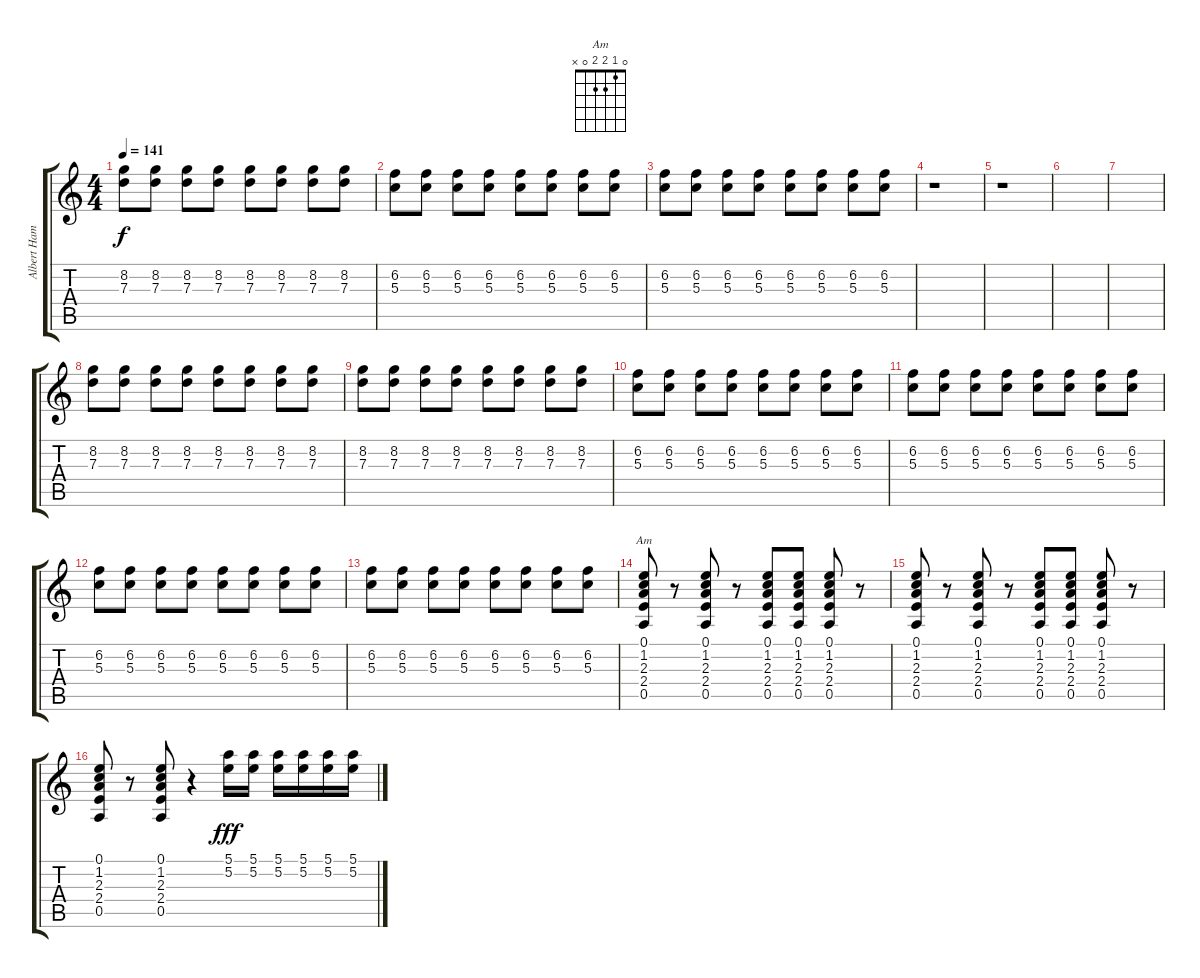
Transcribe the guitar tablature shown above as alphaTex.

\track ("Albert Hammond Jr. - Rhythm Guitar" "Albert Ham") {instrument distortionguitar}
\staff {score tabs}
\tuning (E4 B3 G3 D3 A2 E2) {hide}
\chord ("Am" 0 1 2 2 0 x)
\ts (4 4)
\tempo 141
\clef g2
\ks c
(8.2 7.3).8{dy f} (8.2 7.3).8 (8.2 7.3).8 (8.2 7.3).8 (8.2 7.3).8 (8.2 7.3).8 (8.2 7.3).8 (8.2 7.3).8 |
(6.2 5.3).8 (6.2 5.3).8 (6.2 5.3).8 (6.2 5.3).8 (6.2 5.3).8 (6.2 5.3).8 (6.2 5.3).8 (6.2 5.3).8 |
(6.2 5.3).8 (6.2 5.3).8 (6.2 5.3).8 (6.2 5.3).8 (6.2 5.3).8 (6.2 5.3).8 (6.2 5.3).8 (6.2 5.3).8 |
r.1 |
r.1 |
|
|
(8.2 7.3).8 (8.2 7.3).8 (8.2 7.3).8 (8.2 7.3).8 (8.2 7.3).8 (8.2 7.3).8 (8.2 7.3).8 (8.2 7.3).8 |
(8.2 7.3).8 (8.2 7.3).8 (8.2 7.3).8 (8.2 7.3).8 (8.2 7.3).8 (8.2 7.3).8 (8.2 7.3).8 (8.2 7.3).8 |
(6.2 5.3).8 (6.2 5.3).8 (6.2 5.3).8 (6.2 5.3).8 (6.2 5.3).8 (6.2 5.3).8 (6.2 5.3).8 (6.2 5.3).8 |
(6.2 5.3).8 (6.2 5.3).8 (6.2 5.3).8 (6.2 5.3).8 (6.2 5.3).8 (6.2 5.3).8 (6.2 5.3).8 (6.2 5.3).8 |
(6.2 5.3).8 (6.2 5.3).8 (6.2 5.3).8 (6.2 5.3).8 (6.2 5.3).8 (6.2 5.3).8 (6.2 5.3).8 (6.2 5.3).8 |
(6.2 5.3).8 (6.2 5.3).8 (6.2 5.3).8 (6.2 5.3).8 (6.2 5.3).8 (6.2 5.3).8 (6.2 5.3).8 (6.2 5.3).8 |
(0.1 1.2 2.3 2.4 0.5).8{ch "Am"} r.8 (0.1 1.2 2.3 2.4 0.5).8 r.8 (0.1 1.2 2.3 2.4 0.5).8 (0.1 1.2 2.3 2.4 0.5).8 (0.1 1.2 2.3 2.4 0.5).8 r.8 |
(0.1 1.2 2.3 2.4 0.5).8 r.8 (0.1 1.2 2.3 2.4 0.5).8 r.8 (0.1 1.2 2.3 2.4 0.5).8 (0.1 1.2 2.3 2.4 0.5).8 (0.1 1.2 2.3 2.4 0.5).8 r.8 |
(0.1 1.2 2.3 2.4 0.5).8 r.8 (0.1 1.2 2.3 2.4 0.5).8 r.4 (5.1 5.2).16{dy fff} (5.1 5.2).16 (5.1 5.2).16 (5.1 5.2).16 (5.1 5.2).16 (5.1 5.2).16
